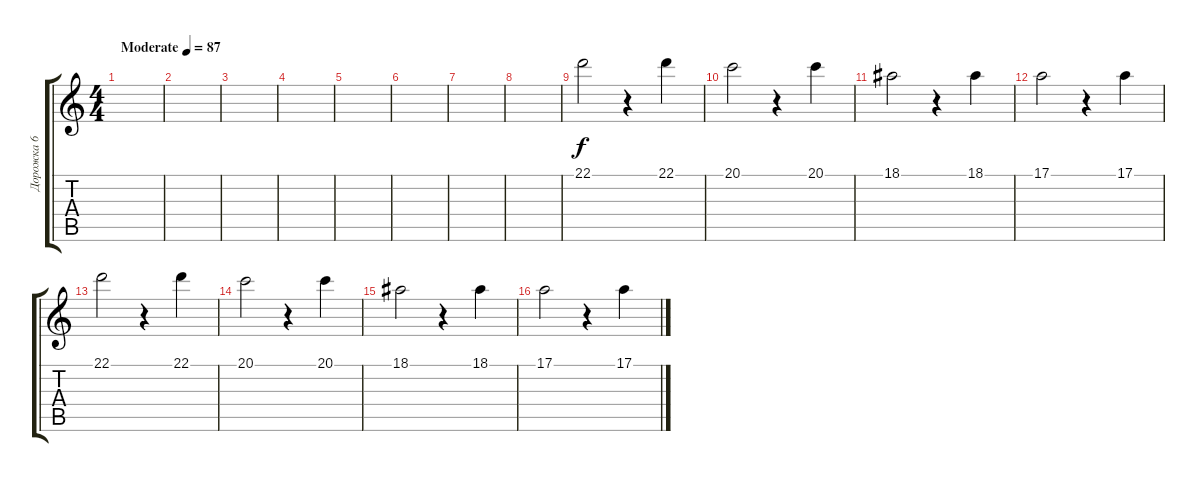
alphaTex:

\track ("Дорожка 6" "Дорожка 6") {instrument acousticgrandpiano}
\staff {score tabs}
\tuning (E4 B3 G3 D3 A2 E2) {hide}
\ts (4 4)
\tempo (87 "Moderate")
\clef g2
\ks c
|
|
|
|
|
|
|
|
22.1.2 r.4 22.1.4 |
20.1.2 r.4 20.1.4 |
18.1.2 r.4 18.1.4 |
17.1.2 r.4 17.1.4 |
22.1.2 r.4 22.1.4 |
20.1.2 r.4 20.1.4 |
18.1.2 r.4 18.1.4 |
17.1.2 r.4 17.1.4
